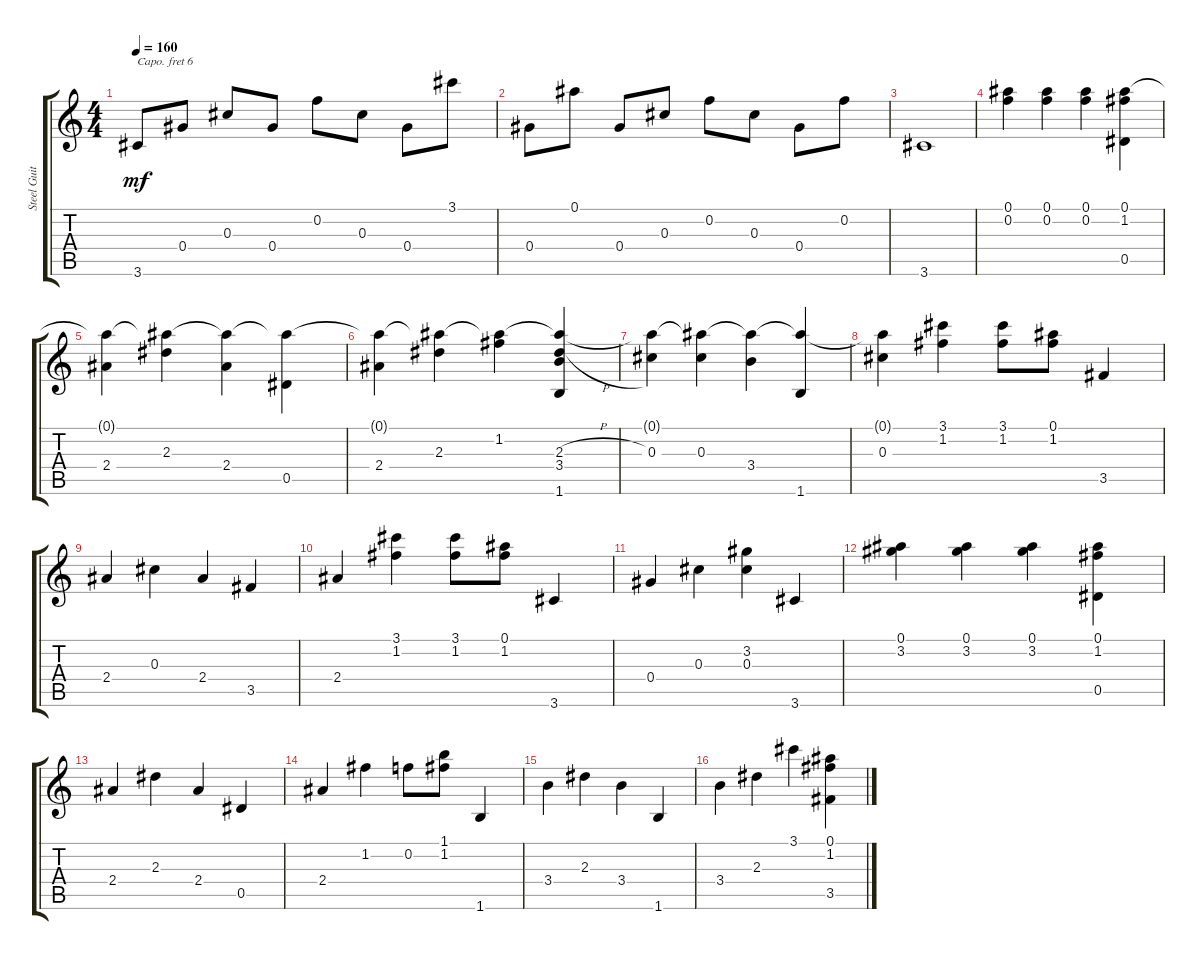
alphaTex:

\track ("Steel Guitar" "Steel Guit") {instrument acousticguitarsteel}
\staff {score tabs}
\capo 6
\tuning (E4 B3 G3 D3 A2 E2) {hide}
\ts (4 4)
\tempo 160
\clef g2
\ks c
3.6.8{dy mf} 0.4.8 0.3.8 0.4.8 0.2.8 0.3.8 0.4.8 3.1.8 |
0.4.8 0.1.8 0.4.8 0.3.8 0.2.8 0.3.8 0.4.8 0.2.8 |
3.6.1 |
(0.1 0.2).4 (0.1 0.2).4 (0.1 0.2).4 (0.1 1.2 0.5).4 |
(0.1{t} 2.4).4 (0.1{t} 2.3).4 (0.1{t} 2.4).4 (0.1{t} 0.5).4 |
(0.1{t} 2.4).4 (0.1{t} 2.3).4 (0.1{t} 1.2).4 (0.1{t} 2.3{h} 3.4 1.6).4 |
(0.1{t} 0.3).4 (0.1{t} 0.3).4 (0.1{t} 3.4).4 (0.1{t} 1.6).4 |
(0.1{t} 0.3).4 (3.1 1.2).4 (3.1 1.2).8 (0.1 1.2).8 3.5.4 |
2.4.4 0.3.4 2.4.4 3.5.4 |
2.4.4 (3.1 1.2).4 (3.1 1.2).8 (0.1 1.2).8 3.6.4 |
0.4.4 0.3.4 (3.2 0.3).4 3.6.4 |
(0.1 3.2).4 (0.1 3.2).4 (0.1 3.2).4 (0.1 1.2 0.5).4 |
2.4.4 2.3.4 2.4.4 0.5.4 |
2.4.4 1.2.4 0.2.8 (1.1 1.2).8 1.6.4 |
3.4.4 2.3.4 3.4.4 1.6.4 |
3.4.4 2.3.4 3.1.4 (0.1 1.2 3.5).4
